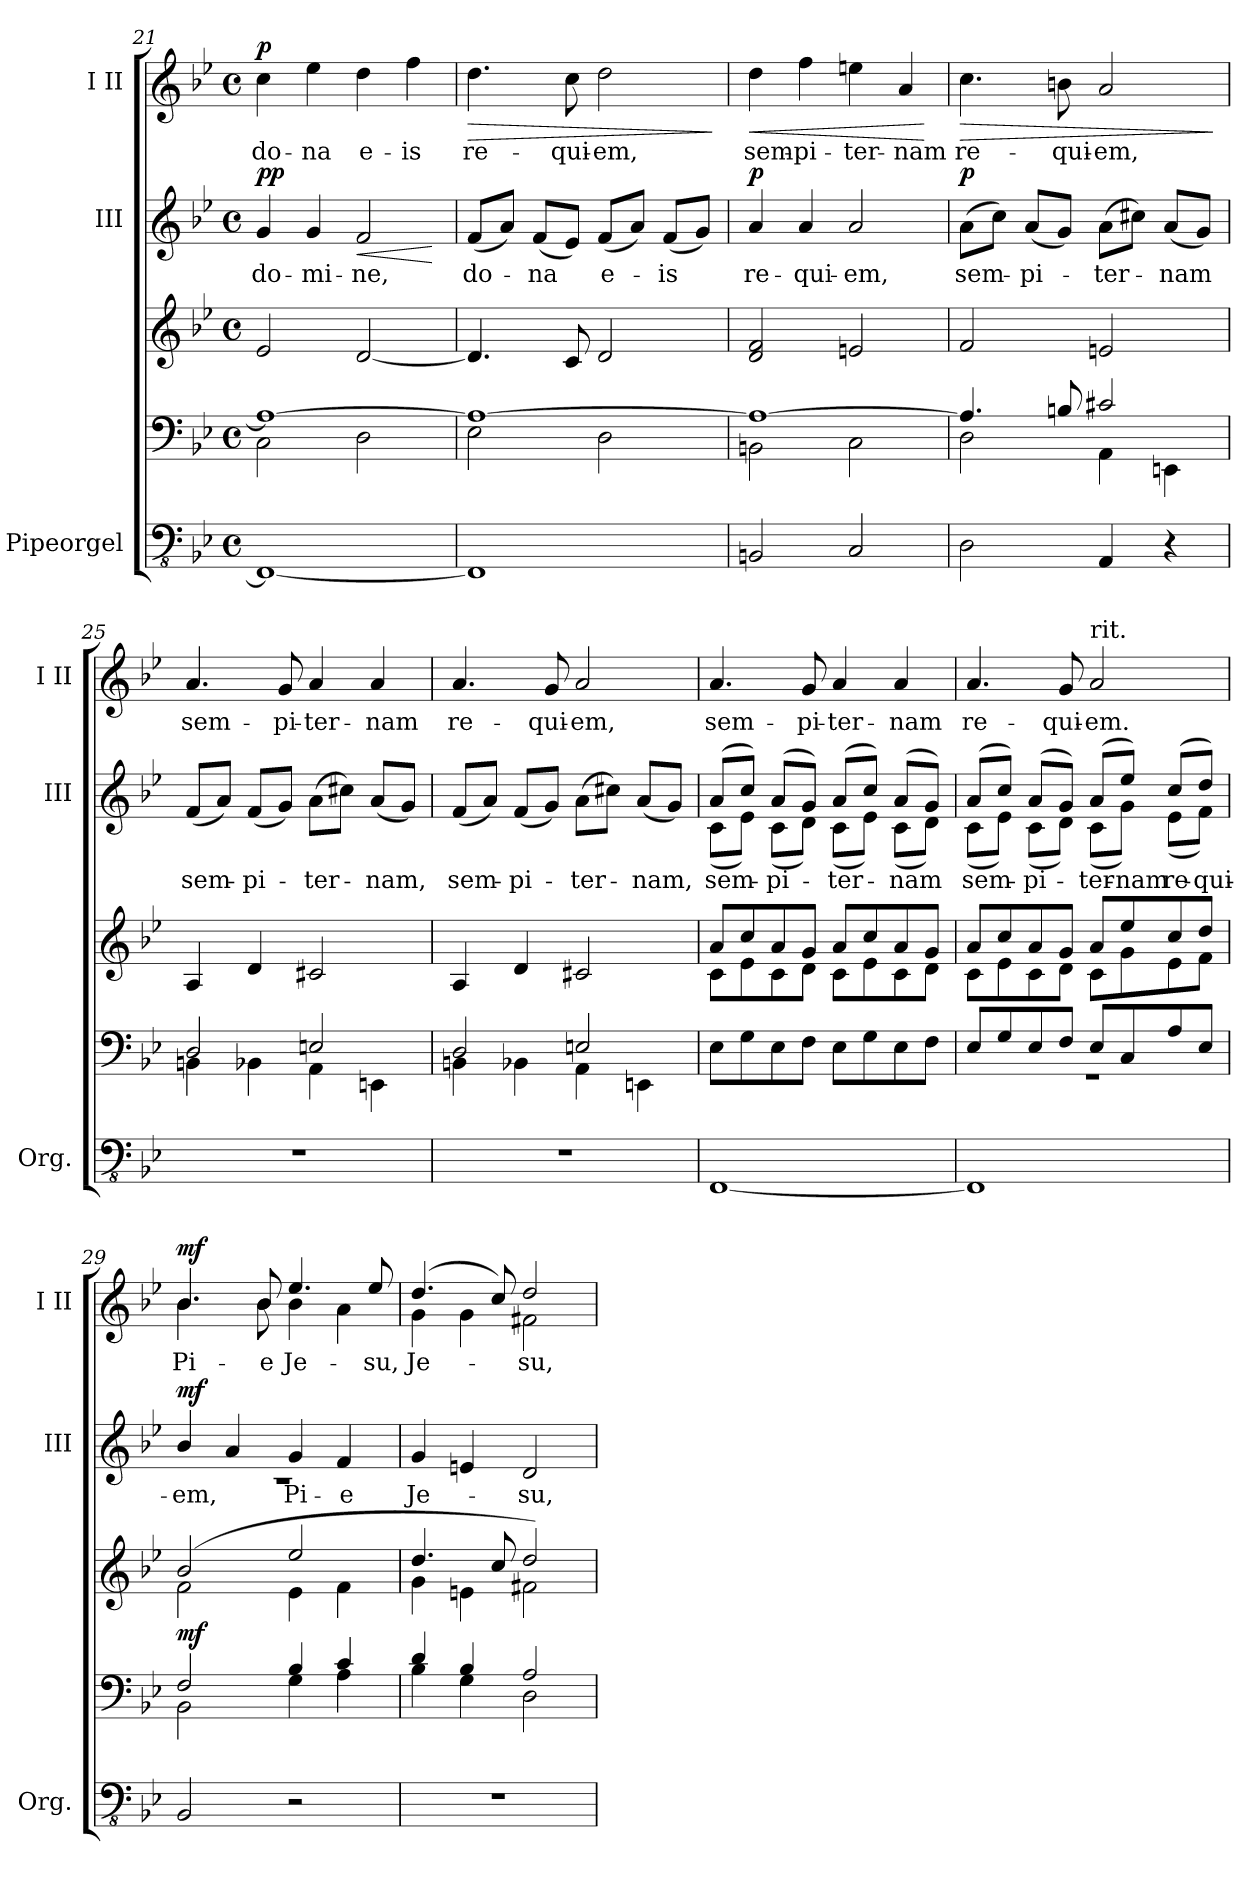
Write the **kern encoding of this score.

**kern	**kern	**kern	**dynam	**kern	**text	**dynam	**kern	**text	**dynam
*part3	*part3	*part3	*part3	*part2	*part2	*part2	*part1	*part1	*part1
*staff5	*staff4	*staff3	*staff3/4/5	*staff2	*staff2	*staff2	*staff1	*staff1	*staff1
*I"Pipeorgel	*	*	*	*I"III	*	*	*I"I II	*	*
*I'Org.	*	*	*	*I'III	*	*	*I'I II	*	*
*clefFv4	*clefF4	*clefG2	*	*clefG2	*	*	*clefG2	*	*
*k[b-e-]	*k[b-e-]	*k[b-e-]	*	*k[b-e-]	*	*	*k[b-e-]	*	*
*M4/4	*M4/4	*M4/4	*	*M4/4	*	*	*M4/4	*	*
*met(c)	*met(c)	*met(c)	*	*met(c)	*	*	*met(c)	*	*
=21	=21	=21	=21	=21	=21	=21	=21	=21	=21
*	*^	*	*	*	*	*	*	*	*
!	!	!	!	!	!	!LO:LY:b	!LO:DY:b	!	!LO:LY:b	!LO:DY:b
1FFF_	1A_	2C\	2e-/	.	4g/	do-	pp	4cc\	do-	p
!	!	!	!	!	!	!LO:LY:b	!	!	!LO:LY:b	!
.	.	.	.	.	4g/	-mi-	.	4ee-\	-na	.
!	!	!	!	!	!	!LO:LY:b	!LO:HP:b	!	!LO:LY:b	!
.	.	2D\	[2d/	.	2f/	-ne,	<	4dd\	e-	.
!	!	!	!	!	!	!	!	!	!LO:LY:b	!
.	.	.	.	.	.	.	.	4ff\	-is	.
*	*v	*v	*	*	*	*	*	*	*	*
.	.	.	.	.	.	[	.	.	.
=22	=22	=22	=22	=22	=22	=22	=22	=22	=22
*	*^	*	*	*	*	*	*	*	*
!	!	!	!	!	!	!LO:LY:b	!	!	!LO:LY:b	!LO:HP:b
1FFF]	1A_	2E-\	4.d/]	.	(8f/L	do-	.	4.dd\	re-	>
.	.	.	.	.	8a/J)	.	.	.	.	.
!	!	!	!	!	!	!LO:LY:b	!	!	!	!
.	.	.	.	.	(8f/L	-na	.	.	.	.
!	!	!	!	!	!	!	!	!	!LO:LY:b	!
.	.	.	8c/	.	8e-/J)	.	.	8cc\	-qui-	.
!	!	!	!	!	!	!LO:LY:b	!	!	!LO:LY:b	!
.	.	2D\	2d/	.	(8f/L	e-	.	2dd\	-em,	.
.	.	.	.	.	8a/J)	.	.	.	.	.
!	!	!	!	!	!	!LO:LY:b	!	!	!	!
.	.	.	.	.	(8f/L	-is	.	.	.	.
.	.	.	.	.	8g/J)	.	.	.	.	.
*	*v	*v	*	*	*	*	*	*	*	*
.	.	.	.	.	.	.	.	.	]
=23	=23	=23	=23	=23	=23	=23	=23	=23	=23
*	*^	*	*	*	*	*	*	*	*
!	!	!	!	!	!	!LO:LY:b	!LO:DY:b	!	!LO:LY:b	!LO:HP:b
2BBBn/	1A_	2BBn\	2d/ 2f/	.	4a/	re-	p	4dd\	sem-	<
!	!	!	!	!	!	!LO:LY:b	!	!	!LO:LY:b	!
.	.	.	.	.	4a/	-qui-	.	4ff\	-pi-	.
!	!	!	!	!	!	!LO:LY:b	!	!	!LO:LY:b	!
2CC/	.	2C\	2en/	.	2a/	-em,	.	4een\	-ter-	.
!	!	!	!	!	!	!	!	!	!LO:LY:b	!
.	.	.	.	.	.	.	.	4a/	-nam	.
*	*v	*v	*	*	*	*	*	*	*	*
.	.	.	.	.	.	.	.	.	[
!!LO:LB:g=z
=24	=24	=24	=24	=24	=24	=24	=24	=24	=24
*	*^	*	*	*	*	*	*	*	*
!	!	!	!	!	!	!LO:LY:b	!LO:DY:b	!	!LO:LY:b	!LO:HP:b
2DD\	4.A/]	2D\	2f/	.	(8a\L	sem-	p	4.cc\	re-	>
.	.	.	.	.	8cc\J)	.	.	.	.	.
!	!	!	!	!	!	!LO:LY:b	!	!	!	!
.	.	.	.	.	(8a/L	-pi-	.	.	.	.
!	!	!	!	!	!	!	!	!	!LO:LY:b	!
.	8Bn/	.	.	.	8g/J)	.	.	8bn\	-qui-	.
!	!	!	!	!	!	!LO:LY:b	!	!	!LO:LY:b	!
4AAA/	2c#X/	4AA\	2en/	.	(8a\L	-ter-	.	2a/	-em,	.
.	.	.	.	.	8cc#X\J)	.	.	.	.	.
!	!	!	!	!	!	!LO:LY:b	!	!	!	!
4r	.	4EEn\	.	.	(8a/L	-nam	.	.	.	.
.	.	.	.	.	8g/J)	.	.	.	.	.
*	*v	*v	*	*	*	*	*	*	*	*
.	.	.	.	.	.	.	.	.	]
=25	=25	=25	=25	=25	=25	=25	=25	=25	=25
*	*^	*	*	*	*	*	*	*	*
!	!	!	!	!	!	!LO:LY:b	!	!	!LO:LY:b	!
1r	2D/	4BBn\	4A/	.	(8f/L	sem-	.	4.a/	sem-	.
.	.	.	.	.	8a/J)	.	.	.	.	.
!	!	!	!	!	!	!LO:LY:b	!	!	!	!
.	.	4BB-X\	4d/	.	(8f/L	-pi-	.	.	.	.
!	!	!	!	!	!	!	!	!	!LO:LY:b	!
.	.	.	.	.	8g/J)	.	.	8g/	-pi-	.
!	!	!	!	!	!	!LO:LY:b	!	!	!LO:LY:b	!
.	2En/	4AA\	2c#X/	.	(8a\L	-ter-	.	4a/	-ter-	.
.	.	.	.	.	8cc#X\J)	.	.	.	.	.
!	!	!	!	!	!	!LO:LY:b	!	!	!LO:LY:b	!
.	.	4EEn\	.	.	(8a/L	-nam,	.	4a/	-nam	.
.	.	.	.	.	8g/J)	.	.	.	.	.
=26	=26	=26	=26	=26	=26	=26	=26	=26	=26	=26
!	!	!	!	!	!	!LO:LY:b	!	!	!LO:LY:b	!
1r	2D/	4BBn\	4A/	.	(8f/L	sem-	.	4.a/	re-	.
.	.	.	.	.	8a/J)	.	.	.	.	.
!	!	!	!	!	!	!LO:LY:b	!	!	!	!
.	.	4BB-X\	4d/	.	(8f/L	-pi-	.	.	.	.
!	!	!	!	!	!	!	!	!	!LO:LY:b	!
.	.	.	.	.	8g/J)	.	.	8g/	-qui-	.
!	!	!	!	!	!	!LO:LY:b	!	!	!LO:LY:b	!
.	2En/	4AA\	2c#X/	.	(8a\L	-ter-	.	2a/	-em,	.
.	.	.	.	.	8cc#X\J)	.	.	.	.	.
!	!	!	!	!	!	!LO:LY:b	!	!	!	!
.	.	4EEn\	.	.	(8a/L	-nam,	.	.	.	.
.	.	.	.	.	8g/J)	.	.	.	.	.
*	*v	*v	*	*	*	*	*	*	*	*
=27	=27	=27	=27	=27	=27	=27	=27	=27	=27
*	*	*^	*	*	*	*	*	*	*
!	!	!	!	!	!	!LO:LY:b	!	!	!LO:LY:b	!
*	*	*	*	*	*^	*	*	*	*	*
[1FFF	8E-\L	8a/L	8c\L	.	(8a/L	(8c\L	sem-	.	4.a/	sem-	.
.	8G\	8cc/	8e-\	.	8cc/J)	8e-\J)	.	.	.	.	.
!	!	!	!	!	!	!	!LO:LY:b	!	!	!	!
.	8E-\	8a/	8c\	.	(8a/L	(8c\L	-pi-	.	.	.	.
!	!	!	!	!	!	!	!	!	!	!LO:LY:b	!
.	8F\J	8g/J	8d\J	.	8g/J)	8d\J)	.	.	8g/	-pi-	.
!	!	!	!	!	!	!	!LO:LY:b	!	!	!LO:LY:b	!
.	8E-\L	8a/L	8c\L	.	(8a/L	(8c\L	-ter-	.	4a/	-ter-	.
.	8G\	8cc/	8e-\	.	8cc/J)	8e-\J)	.	.	.	.	.
!	!	!	!	!	!	!	!LO:LY:b	!	!	!LO:LY:b	!
.	8E-\	8a/	8c\	.	(8a/L	(8c\L	-nam	.	4a/	-nam	.
.	8F\J	8g/J	8d\J	.	8g/J)	8d\J)	.	.	.	.	.
!!LO:PB:g=z
=28	=28	=28	=28	=28	=28	=28	=28	=28	=28	=28	=28
*	*^	*	*	*	*	*	*	*	*	*	*
!	!	!	!	!	!	!	!	!LO:LY:b	!	!	!LO:LY:b	!
1FFF]	8E-/L	1r	8a/L	8c\L	.	(8a/L	(8c\L	sem-	.	4.a/	re-	.
.	8G/	.	8cc/	8e-\	.	8cc/J)	8e-\J)	.	.	.	.	.
!	!	!	!	!	!	!	!	!LO:LY:b	!	!	!	!
.	8E-/	.	8a/	8c\	.	(8a/L	(8c\L	-pi-	.	.	.	.
!	!	!	!	!	!	!	!	!	!	!	!LO:LY:b	!
.	8F/J	.	8g/J	8d\J	.	8g/J)	8d\J)	.	.	8g/	-qui-	.
!	!	!	!	!	!	!	!	!	!	!LO:TX:a:t=rit.	!	!
!	!	!	!	!	!	!	!	!LO:LY:b	!	!	!LO:LY:b	!
.	8E-/L	.	8a/L	8c\L	.	(8a/L	(8c\L	-ter-	.	2a/	-em.	.
!	!	!	!	!	!	!	!	!LO:LY:b	!	!	!	!
.	8C/	.	8ee-/	8g\	.	8ee-/J)	8g\J)	-nam	.	.	.	.
!	!	!	!	!	!	!	!	!LO:LY:b	!	!	!	!
.	8A/	.	8cc/	8e-\	.	(8cc/L	(8e-\L	re-	.	.	.	.
!	!	!	!	!	!	!	!	!LO:LY:b	!	!	!	!
.	8E-/J	.	8dd/J	8f\J	.	8dd/J)	8f\J)	-qui-	.	.	.	.
=29	=29	=29	=29	=29	=29	=29	=29	=29	=29	=29	=29	=29
*	*	*	*	*	*	*	*	*	*	*MM44	*	*
!	!	!	!	!	!LO:DY:b	!	!	!LO:LY:b	!LO:DY:b	!	!LO:LY:b	!LO:DY:b
*	*	*	*	*	*	*	*	*	*	*^	*	*
2BBB-/	2F/	2BB-\	(2b-/	2f\	mf	4b-/	1r	-em,	mf	4.b-/	4.b-\	Pi-	mf
.	.	.	.	.	.	4a/	.	.	.	.	.	.	.
!	!	!	!	!	!	!	!	!	!	!	!	!LO:LY:b	!
.	.	.	.	.	.	.	.	.	.	8b-/	8b-\	-e	.
!	!	!	!	!	!	!	!	!LO:LY:b	!	!	!	!LO:LY:b	!
2r	4B-/	4G\	2ee-/	4e-\	.	4g/	.	Pi-	.	4.ee-/	4b-\	Je-	.
!	!	!	!	!	!	!	!	!LO:LY:b	!	!	!	!	!
.	4c/	4A\	.	4f\	.	4f/	.	-e	.	.	4a\	.	.
!	!	!	!	!	!	!	!	!	!	!	!	!LO:LY:b	!
.	.	.	.	.	.	.	.	.	.	8ee-/	.	-su,	.
*	*	*	*	*	*	*v	*v	*	*	*	*	*	*
=30	=30	=30	=30	=30	=30	=30	=30	=30	=30	=30	=30	=30
!	!	!	!	!	!	!	!LO:LY:b	!	!	!	!LO:LY:b	!
1r	4d/	4B-\	4.dd/	4g\	.	4g/	Je-	.	(4.dd/	4g\	Je-	.
.	4B-/	4G\	.	4en\	.	4en/	.	.	.	4g\	.	.
.	.	.	8cc/	.	.	.	.	.	8cc/)	.	.	.
!	!	!	!	!	!	!	!LO:LY:b	!	!	!	!LO:LY:b	!
.	2A/	2D\	2dd/)	2f#X\	.	2d/	-su,	.	2dd/	2f#X\	-su,	.
*	*v	*v	*	*	*	*	*	*	*v	*v	*	*
*	*	*v	*v	*	*	*	*	*	*	*
=	=	=	=	=	=	=	=	=	=
*-	*-	*-	*-	*-	*-	*-	*-	*-	*-
